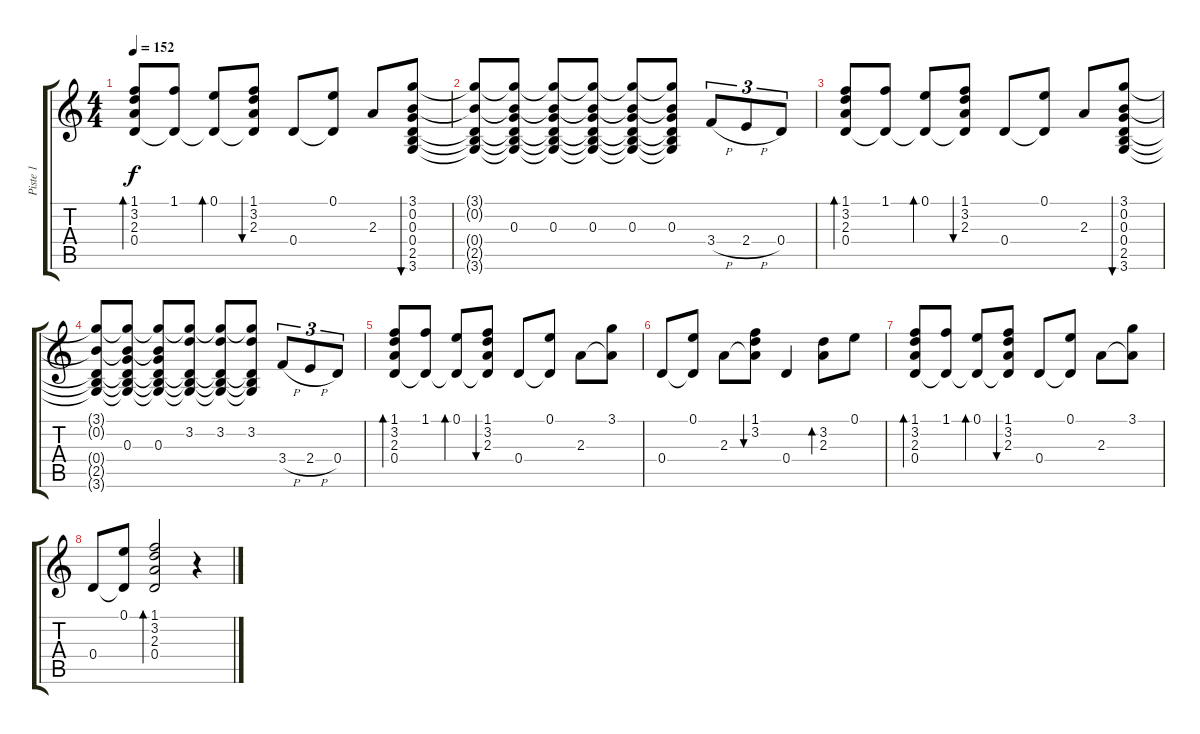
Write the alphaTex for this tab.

\track ("Piste 1" "Piste 1") {instrument acousticguitarsteel}
\staff {score tabs}
\tuning (E4 B3 G3 D3 A2 E2) {hide}
\ts (4 4)
\tempo 152
\clef g2
\ks c
(1.1 3.2 2.3 0.4).8{bd 120 dy f} (1.1 0.4{t}).8 (0.1 0.4{t}).8{bd 120} (1.1 3.2 2.3 0.4{t}).8{bu 120} 0.4.8 (0.1 0.4{t}).8 2.3.8 (3.1 0.2 0.3 0.4 2.5 3.6).8{bu 120} |
(3.1{t} 0.2{t} 0.4{t} 2.5{t} 3.6{t}).8 (3.1{t} 0.2{t} 0.3 0.4{t} 2.5{t} 3.6{t}).8 (3.1{t} 0.2{t} 0.3 0.4{t} 2.5{t} 3.6{t}).8 (3.1{t} 0.2{t} 0.3 0.4{t} 2.5{t} 3.6{t}).8 (3.1{t} 0.2{t} 0.3 0.4{t} 2.5{t} 3.6{t}).8 (3.1{t} 0.2{t} 0.3 0.4{t} 2.5{t} 3.6{t}).8 3.4{h}.8{tu (3 2)} 2.4{h}.8{tu (3 2)} 0.4.8{tu (3 2)} |
(1.1 3.2 2.3 0.4).8{bd 120} (1.1 0.4{t}).8 (0.1 0.4{t}).8{bd 120} (1.1 3.2 2.3 0.4{t}).8{bu 120} 0.4.8 (0.1 0.4{t}).8 2.3.8 (3.1 0.2 0.3 0.4 2.5 3.6).8{bu 120} |
(3.1{t} 0.2{t} 0.4{t} 2.5{t} 3.6{t}).8 (3.1{t} 0.2{t} 0.3 0.4{t} 2.5{t} 3.6{t}).8 (3.1{t} 0.2{t} 0.3 0.4{t} 2.5{t} 3.6{t}).8 (3.1{t} 3.2 0.4{t} 2.5{t} 3.6{t}).8 (3.1{t} 3.2 0.4{t} 2.5{t} 3.6{t}).8 (3.1{t} 3.2 0.4{t} 2.5{t} 3.6{t}).8 3.4{h}.8{tu (3 2)} 2.4{h}.8{tu (3 2)} 0.4.8{tu (3 2)} |
(1.1 3.2 2.3 0.4).8{bd 120} (1.1 0.4{t}).8 (0.1 0.4{t}).8{bd 120} (1.1 3.2 2.3 0.4{t}).8{bu 120} 0.4.8 (0.1 0.4{t}).8 2.3.8 (3.1 2.3{t}).8 |
0.4.8 (0.1 0.4{t}).8 2.3.8 (1.1 3.2 2.3{t}).8{bu 120} 0.4.4 (3.2 2.3).8{bd 120} 0.1.8 |
(1.1 3.2 2.3 0.4).8{bd 120} (1.1 0.4{t}).8 (0.1 0.4{t}).8{bd 120} (1.1 3.2 2.3 0.4{t}).8{bu 120} 0.4.8 (0.1 0.4{t}).8 2.3.8 (3.1 2.3{t}).8 |
0.4.8 (0.1 0.4{t}).8 (1.1 3.2 2.3 0.4).2{bd 480} r.4
